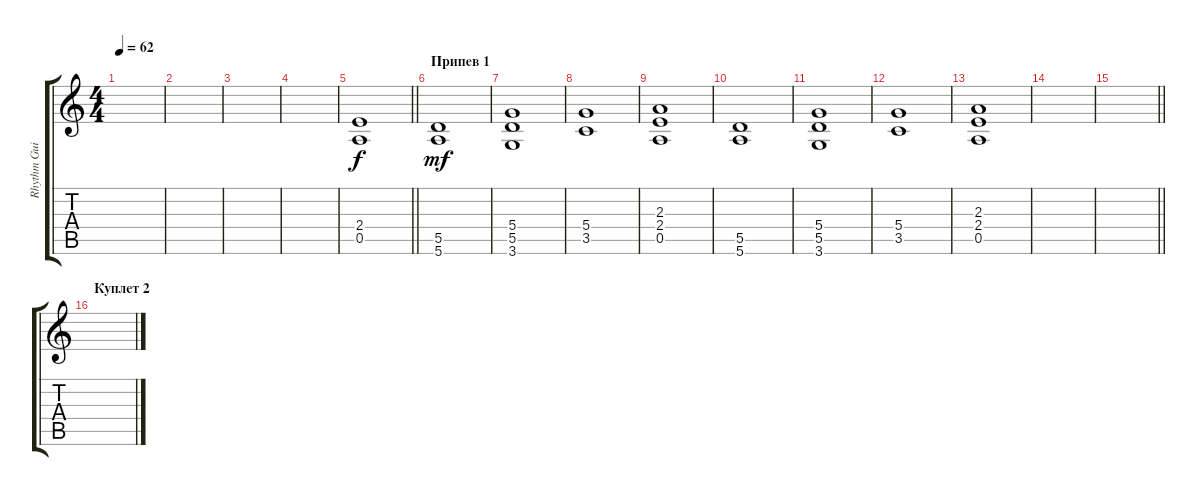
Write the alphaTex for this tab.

\track ("Rhythm Guitar" "Rhythm Gui") {instrument distortionguitar}
\staff {score tabs}
\tuning (E4 B3 G3 D3 A2 E2) {hide}
\ts (4 4)
\tempo 62
\clef g2
\ks c
|
|
|
|
\barLineRight lightlight
(2.4 0.5).1 |
\section ("" "Припев 1")
(5.5 5.6).1{dy mf instrument distortionguitar} |
(5.4 5.5 3.6).1 |
(5.4 3.5).1 |
(2.3 2.4 0.5).1 |
(5.5 5.6).1 |
(5.4 5.5 3.6).1 |
(5.4 3.5).1 |
(2.3 2.4 0.5).1 |
|
\barLineRight lightlight
|
\section ("" "Куплет 2")
